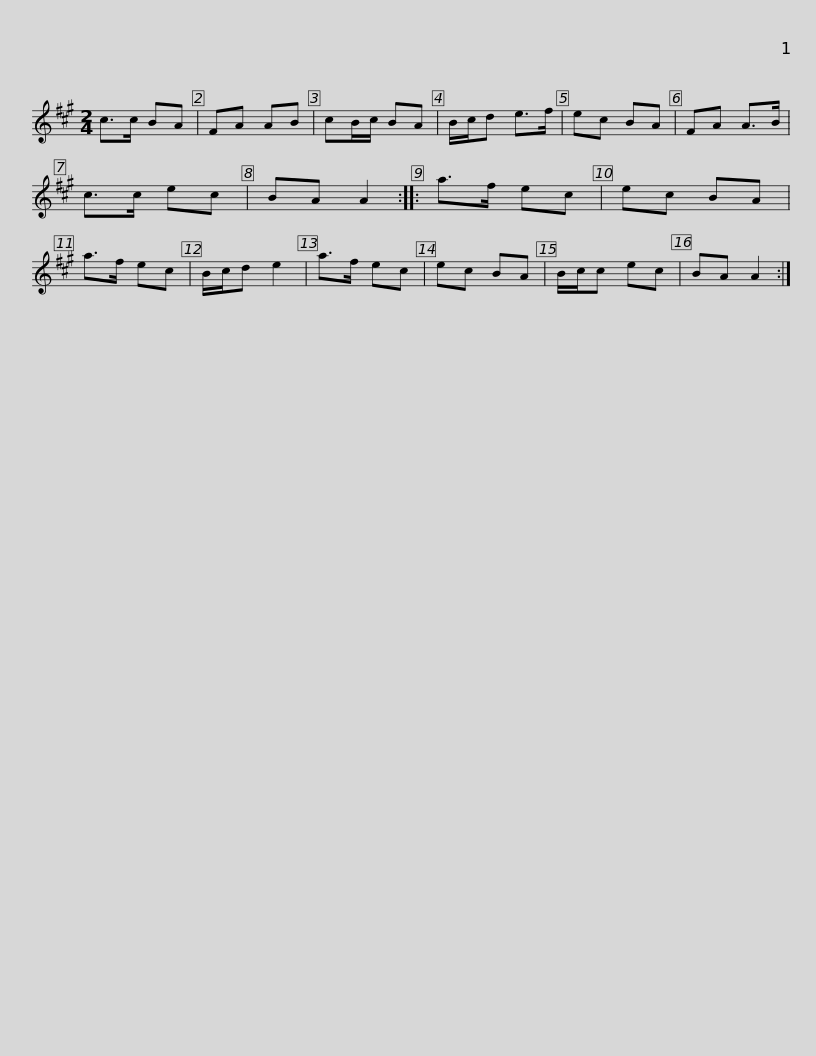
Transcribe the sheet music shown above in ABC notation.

X:1
L:1/8
M:2/4
I:linebreak $
K:A
V:1 treble
V:1
 c>c BA | FA AB | cB/c/ BA | B/c/d e>f | ec BA | %5
 FA A>B | c>c ec | BA A2 :: a>f ec |$ ec BA | %10
 a>f ec | B/c/d e2 | a>f ec | ec BA | B/c/c ec | %15
 BA A2 :| %16
